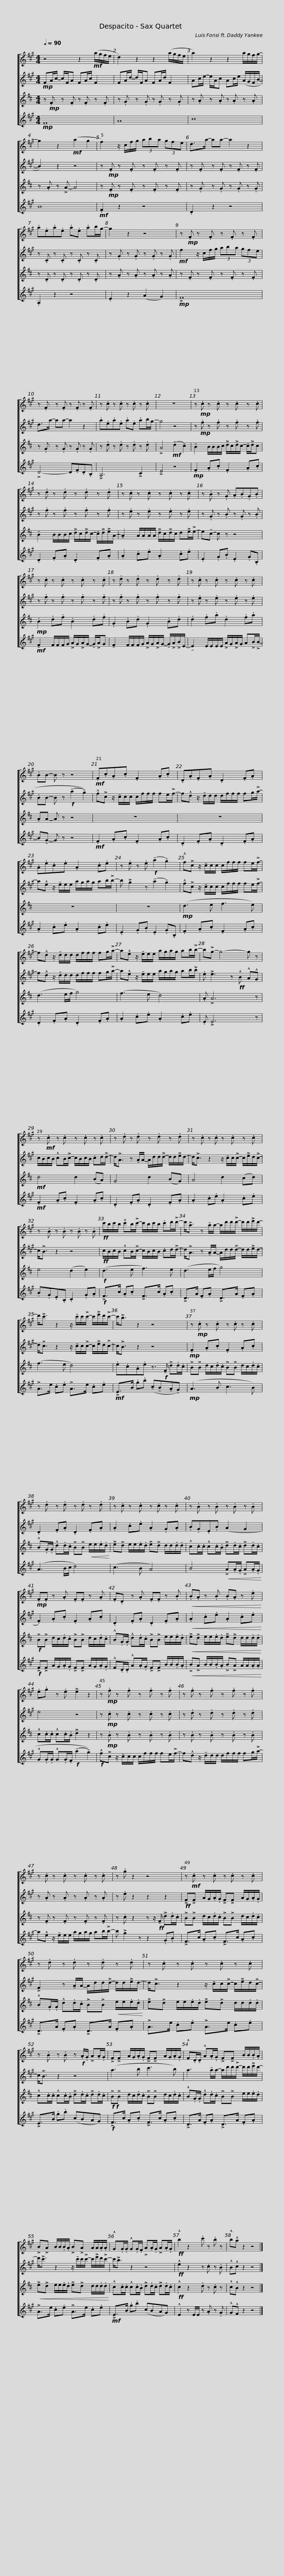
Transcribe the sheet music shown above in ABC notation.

X:1
%%score [ 1 2 3 4 ]
L:1/8
Q:1/4=90
M:4/4
I:linebreak $
K:none
V:1 treble transpose=-9
V:2 treble transpose=-9
V:3 treble transpose=-14
V:4 treble transpose=-21
V:1
[K:A] z4 z2!mf! (a/g/f/e/ | d2) z2 z2 (a/g/f/e/ |$ a2) z2 z2 a/g/f/g/- | g2 z2!mf! (a2 g2 | f2) z/ c/f/g/ (3aba (3gfe |$ %5
 d>a- aa- a2 z2 | .a.e.a.e .a.e .ab/g/- | g2 z2 z4 |$ z!mp! .F z .F z .F z .F | z .F z .F z .F z .F | %10
 z .c z .c z .c z .c | z8 |$ z!mp! .c z .c z .c z .c | z .d z .d z .d z .d | z .c z .c z .c z .c |$ %15
 z .B z .G .A.B.G.B | z .c z .c z .c z .c | z .d z .d z .d z .d |$ z .c z .c z .c z .c | .BB- B z z4 | %20
!mf! .F.c.A.c .F2 .A.c |$ .D.A.F.A .D2 .F.A | .A.e.c.e .A2 .c.e | z .e z .e!f! (!tenuto!a2 !tenuto!g2) |$ !^!f!>!c z/ !tenuto!c/c/c/ c/f/f/f/ fe/!>!f/- | %25
 f!^!d z/ !tenuto!d/d/d/ d/f/f/f/ fg/!>!a/- | a!^!e z/ !tenuto!e/e/e/ a/g/a/g/ ab/!>!b/- |$ b!>!g- g4- g z | z!mf! .c z .c z .c z .c | z .d z .d z .d z .d |$ %30
 z .c z .c z .c z .c | z .B z .B z .B z .B |!ff! c'/b/c'/b/ !^!c'b/!>!c'/- c'/b/c'/b/ .c'd'/!>!d'/- |$ d'<!>!a z !tenuto!a/a/- a/d'/d'/!>!d'/- d'/d'/!>!e'/d'/- | d'<!>!c' z2 z/ !tenuto!c'/c'/!>!c'/- c'/!>!e'/d'/!>!c'/- |$ %35
 c'<!>!b z2 z4 | z!mp! .c z .c z .c z .c | z .d z .d z .d z .d |$ z .c z .c z .c z .c | z .B z .B z .B z .B | %40
!mp! .F.F z .A .F.F z .A |$ .F.D z .A .F.F z .B |!<(! .B.A z .B .B.A z .e!<)! | .e.g z .e !>!e2 z2 |$ z!mp! .f z .f z .f z .f | %45
 z .f z .f z .f z .f | z .c z .c z .c z .c |$ z .g z2 z4 | z!mf! .c z .c z .c z .c | z .d z .d z .d z .d |$ %50
 z .c z .c z .c z .c | z .B z .B z!f! .A/.G/ !>!A.A/.G/ | !>!F!>!F A/G/.A/.G/ !>!F!>!F A/G/.A/.G/ |$ !^!F.D/.D/ !^!A.A/.G/ !>!F!>!F B/B/.B/.A/ | !>!B!>!A B/B/.B/.A/ !>!B!>!A A/A/.A/.A/ |$ %55
 !^!G.G/.G/ !^!G.G/.F/ !>!A.A/.G/ !>!A.A/.G/ |!ff! !^!b2 z2 .c' z .b z | !^!b!^!a z2 z4 |] %58
V:2
[K:A]!mp! FA/c/- c/F/A FA/c/ F2 | FA/d/- d/F/A FA/d/ F2 |$ Ac/e/- e/A/c Ac/e/ (A/G/F/B/- | B2) z2 z4 | z!mp! .F z .F z .F z .F |$ %5
 z .F z .F z .F z .F | z .C z .C z .C z .C | z .G z .G z .G z .G |$!mf! f2 z/ c/f/g/ (3aba (3gfe | d>a- aa- a2 z2 | %10
 .a.e.a.e .a.e .ab/g/- | g4 z4 |$ z!mp! .f z .f z .f z .f | z .f z .f z .f z .f | z .e z .e z .e z .e |$ %15
 z .G z .B z .G z .B | z .f z .f z .f z .f | z .f z .f z .f z .f |$ z .e z .e z .e z .e | .BB- B z!f! (((!tenuto!a2 !tenuto!g2))) | %20
 !^!f!>!c z/ !tenuto!c/c/c/ c/f/f/f/ fe/!>!f/- |$ f!^!d z/ !tenuto!d/d/d/ d/f/f/f/ fg/!>!a/- | a!^!e z/ !tenuto!e/e/e/ a/g/a/g/ ab/!>!b/- | b !>!g2 z (!tenuto!a2 !tenuto!g2) |$ !^!f!>!c z/ !tenuto!c/c/c/ c/f/f/f/ fe/!>!f/- | %25
 f!^!d z/ !tenuto!d/d/d/ d/f/f/f/ fg/!>!a/- | a!^!e z/ !tenuto!e/e/e/ a/g/a/g/ ab/!>!b/ |$ .e !>!e3 z!ff! !^!B !^!A!^!G | c/B/c/B/ !^!cB/!>!c/- c/B/c/B/ .cd/!>!d/- | d<!>!A z !tenuto!A/A/- A/d/d/!>!d/- d/d/!>!e/d/- |$ %30
 d<!>!c z2 z/ !tenuto!c/c/!>!c/- c/!>!e/d/!>!c/- | c<!>!B z2 z4 |!ff! c/B/c/B/ !^!cB/!>!c/- c/B/c/B/ .cd/!>!d/- |$ d<!>!A z !tenuto!A/A/- A/d/d/!>!d/- d/d/!>!e/d/- | d<!>!c z2 z/ !tenuto!c/c/!>!c/- c/!>!e/d/!>!c/- |$ %35
 c<!>!B z2 z4 |!mp! .F2 .A.c .F2 .A.c | .D2 .F.A .D2 .F.A |$ .A2 .c.e .A2 .G.A | .B.G.E.B (A2 G2 | %40
 .F2) .A.c .F2 .A.c |$ .D2 .F.A .D2 .F.A |!<(! .A2 .c.e .A2 .c.e!<)! | e4 z4 |$ z!mp! .c z .c z .c z .c | %45
 z .d z .d z .d z .d | z .A z .A z .A z .A |$ z .e z2 z2 z2 |!ff! !>!F!>!F A/G/.A/.G/ !>!F!>!F A/G/.A/.G/ | !>!F2 z !tenuto!A/A/- A/d/d/!>!d/- d/d/!>!e/d/- |$ %50
 d<!>!c z2 z/ !tenuto!c/c/!>!c/- c/!>!e/d/!>!c/- | c<!>!B z2 z4 | (a3 b c'3 b) |$ a3 !tenuto!a/a/- a/d'/d'/!>!d'/- d'/d'/!>!e'/d'/- | d'<!>!c' z2 z/ !tenuto!c'/c'/!>!c'/- c'/!>!e'/d'/!>!c'/- |$ %55
 c'<!>!b z2 z4 |!ff! !^!e2 z2 z .c z .B | !^!B!^!c z2 z4 |] %58
V:3
[K:D] z!mp! .F z .F z .F z .F | z .G z .G z .G z .G |$ z .A z .A z .A z .A | z .A z !>!A- A4 | z!mp! .F z .F z .F z .F |$ %5
 z .G z .G z .G z .G | z .D z .D z .D z .D | z .A z .A z .A z .A |$ z .F z .F z .F z .F | z .G z .G z .G z .G | %10
 z .d z .d z .d z .d | !>!A4!mf! (!tenuto!d2 !tenuto!c2) |$ !tenuto!B2 B/B/B/c/ !>!d/c/!>!d/c/- !tenuto!c/!>!d/c | !tenuto!B2 B/B/B/c/ !>!d/c/!>!d/c/- !tenuto!c/!>!d/!>!e/A/- | !tenuto!A2 A/A/A/A/ !>!d/c/!>!d/c/ d!>!e/!>!e/- |$ %15
 e!tenuto!c- c z z4 |!mp! .B2 .d.f .B2 .d.f | .G2 .B.d .G2 .B.d |$ .d2 .f.a .d2 .f.a | .AA- A z z4 | %20
 z8 |$ z8 | z8 | z8 |$!mp! (d3 e f3 e) | %25
 (d3 e/f/ g4) | (f3 e d4) |$ .A !>!A6 z |!mf! d4 d2 ((BA)) | G4 d2 (BG) |$ %30
 A4 d2 (cd) | e4 (d2 e2) |!f! (d3 e f3) e |$ (d3 e/f/ g4) | (f3 e d4) |$ %35
 .e.c.A.e z3/2!f! !tenuto!F/ !>!d.d/.c/ | !>!B!>!B d/c/.d/.c/ !>!B!>!B d/c/.d/.c/ | !^!B.G/.G/ !^!d.d/.c/ !>!B!>!B!<(! e/e/.e/.d/!<)! |$ !>!e!>!d e/e/.e/.d/ !>!e!>!d d/d/.d/.d/ | !^!c.c/.c/ !^!c.c/.B/ !>!d.d/.c/ !>!d.d/.c/ | %40
!f! !>!B!>!B d/c/.d/.c/ !>!B!>!B d/c/.d/.c/ |$ !^!B.G/.G/ !^!d.d/.c/ !>!B!>!B e/e/.e/.d/ |!<(! !>!e!>!d e/e/.e/.d/ !>!e!>!d d/d/.d/.d/!<)! | !^!c.c/.c/ !^!c.c/.B/ !>!d2 z2 |$ z!mp! .B z .B z .B z .B | %45
 z .B z .B z .B z .B | z .F z .F z .F z .F |$ z .c z2 z z/!ff! !tenuto!F/ !>!d.d/.c/ | !>!B!>!B d/c/.d/.c/ !>!B!>!B d/c/.d/.c/ | !^!B.G/.G/ !^!d.d/.c/ !>!B!>!B!<(! e/e/.e/.d/!<)! |$ %50
 !>!e!>!d e/e/.e/.d/ !>!e!>!d d/d/.d/.d/ | !^!c.c/.c/ !^!c.c/.B/ !>!d.d/.c/ !>!d.d/.c/ |!f!!f! !>!B!>!B d/c/.d/.c/ !>!B!>!B d/c/.d/.c/ |$ !^!B.G/.G/ !^!d.d/.c/ !>!B!>!B e/e/.e/.d/ |!<(! !>!e!>!d e/e/.e/.d/ !>!e!>!d d/d/.d/.d/!<)! |$ %55
 !^!c.c/.c/ !^!c.c/.B/ !>!d.d/.c/ !>!d.d/.c/ |!ff! !^!c2 z2 .d z .c z | !^!c!^!B z2 z4 |] %58
V:4
[K:A]!mp! F8 | A8 |$ c8 | B8 |!mf! .F2 z2 z4 |$ %5
 .D2 z2 z4 | .A,2 z2 z4 | .E2 z2 (A2 G2) |$!mp! !>!F8 | !>!D4- D.F.D.B, | %10
 !>!A,6 !>!C2 | !>!E4 z4 |$!mp! .F2 .A.c .F2 .A.c | .D2 .F.A .D2 .F.A | .A2 .c.e .A2 .c.e |$ %15
 .E2 .G.B .E2 .G.B, |!mf! !tenuto!F2 F/F/F/G/ !>!A/G/!>!A/G/- !tenuto!G/!>!A/G | !tenuto!F2 F/F/F/G/ !>!A/G/!>!A/G/- !tenuto!G/!>!A/!>!B/E/- |$ !tenuto!E2 E/E/E/E/ !>!A/G/!>!A/G/ A!>!B/!>!B/- | B!tenuto!G- G z z4 | %20
!mf! .F2 .A.c .F2 .A.c |$ .D2 .F.A .D2 .F.A | .A2 .c.e .A2 .c.e | .E2 .G.B .E2 .G.B, |$ .F2 .A.c .F2 .A.c | %25
 .D2 .F.A .D2 .F.A | .A2 .c.e .A2 .c.e |$ .E !>!E6 z |!mf! .F2 .A.c .F2 .A.c | .D2 .F.A .D2 .F.A |$ %30
 .A2 .c.e .A2 .c.e | .B.G.E.B, .C2 .G.A |!f! !>!F>c .A.c !>!F>c .A.c |$ !>!D>A .F.A !>!D>A .F.A | !>!A>e .c.e !>!A>e .c.e |$ %35
!mf! !>!E>B .g.b (!tenuto!c!tenuto!B!tenuto!A!tenuto!G) |!mp! (A3 B c3 B) | (A3 B/c/ d4) |$ (c3 B A4) | B4!<(! !>!A.A/.G/ !>!A.A/.G/!<)! | %40
!f! !>!F!>!F A/G/.A/.G/ !>!F!>!F A/G/.A/.G/ |$ !^!F.D/.D/ !^!A.A/.G/ !>!F!>!F B/B/.B/.A/ |!<(! !>!B!>!A B/B/.B/.A/ !>!B!>!A A/A/.A/.A/!<)! | !^!G.G/.G/ !^!G.G/.F/!f! (((!tenuto!a2 !tenuto!g2))) |$!f! !^!f!>!c z/ !tenuto!c/c/c/ c/f/f/f/ fe/!>!f/- | %45
 f!^!d z/ !tenuto!d/d/d/ d/f/f/f/ fg/!>!a/- | a!^!e z/ !tenuto!e/e/e/ a/g/a/g/ ab/!>!b/- |$ b !>!g2 z z2 .G.B | !>!F>c .A.c !>!F>c .A.c | !>!D>A .F.A !>!D>A .F.A |$ %50
 !>!A>e .c.e !>!A>e .c.e | !>!E>B .g.b (cBAG) |!f! !>!F>c .A.c !>!F>c .A.c |$ !>!D>A .F.A !>!D>A .F.A | !>!A>e .c.e !>!A>e .c.e |$ %55
!mf! !>!E>B .g.b (cBAG) | !^!E2 z E/E/ z .A z .G | !^!G!^!F z2 z4 |] %58
